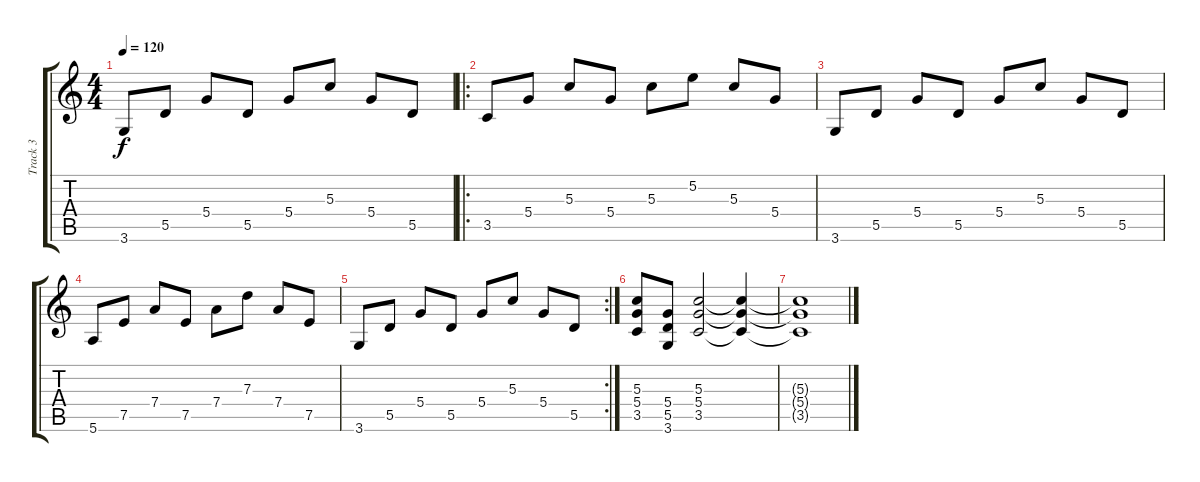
\track ("Track 3" "Track 3") {instrument distortionguitar}
\staff {score tabs}
\tuning (E4 B3 G3 D3 A2 E2) {hide}
\ts (4 4)
\tempo 120
\clef g2
\ks c
3.6.8{dy f} 5.5.8 5.4.8 5.5.8 5.4.8 5.3.8 5.4.8 5.5.8 |
\ro
3.5.8 5.4.8 5.3.8 5.4.8 5.3.8 5.2.8 5.3.8 5.4.8 |
3.6.8 5.5.8 5.4.8 5.5.8 5.4.8 5.3.8 5.4.8 5.5.8 |
5.6.8 7.5.8 7.4.8 7.5.8 7.4.8 7.3.8 7.4.8 7.5.8 |
\rc 2
3.6.8 5.5.8 5.4.8 5.5.8 5.4.8 5.3.8 5.4.8 5.5.8 |
(5.3 5.4 3.5).8 (5.4 5.5 3.6).8 (5.3 5.4 3.5).2 (5.3{t} 5.4{t} 3.5{t}).4 |
(5.3{t} 5.4{t} 3.5{t}).1
